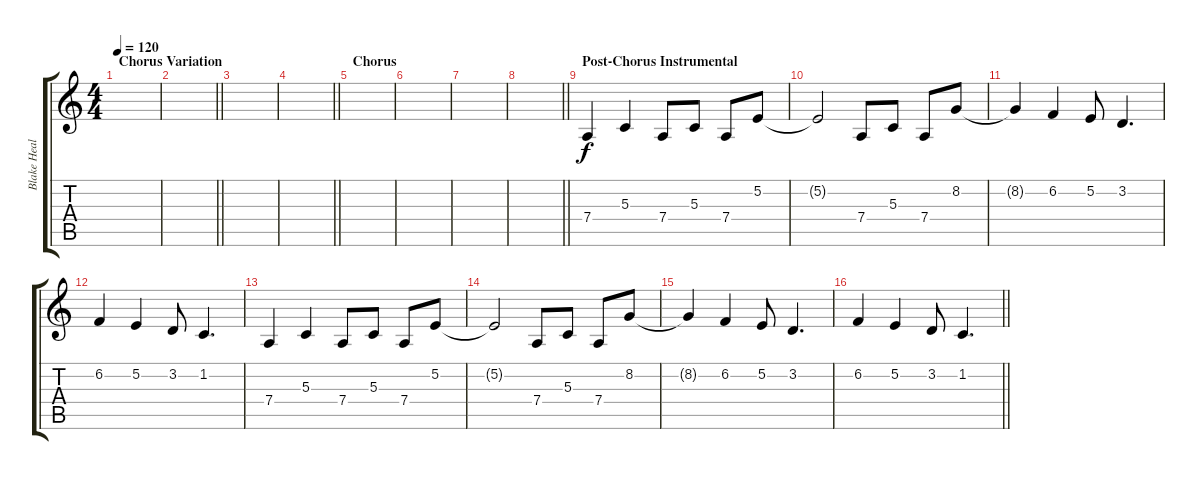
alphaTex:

\track ("Blake Healy (Synthesizer)" "Blake Heal") {instrument lead2sawtooth}
\staff {score tabs}
\tuning (E4 B3 G3 D3 A2 E2) {hide}
\ts (4 4)
\section ("" "Chorus Variation")
\tempo 120
\clef g2
\ks c
|
\barLineRight lightlight
|
|
\barLineRight lightlight
|
\section ("" "Chorus")
|
|
|
\barLineRight lightlight
|
\section ("" "Post-Chorus Instrumental")
7.4.4 5.3.4 7.4.8 5.3.8 7.4.8 5.2.8 |
5.2{t}.2 7.4.8 5.3.8 7.4.8 8.2.8 |
8.2{t}.4 6.2.4 5.2.8 3.2.4{d} |
6.2.4 5.2.4 3.2.8 1.2.4{d} |
7.4.4 5.3.4 7.4.8 5.3.8 7.4.8 5.2.8 |
5.2{t}.2 7.4.8 5.3.8 7.4.8 8.2.8 |
8.2{t}.4 6.2.4 5.2.8 3.2.4{d} |
\barLineRight lightlight
6.2.4 5.2.4 3.2.8 1.2.4{d}
